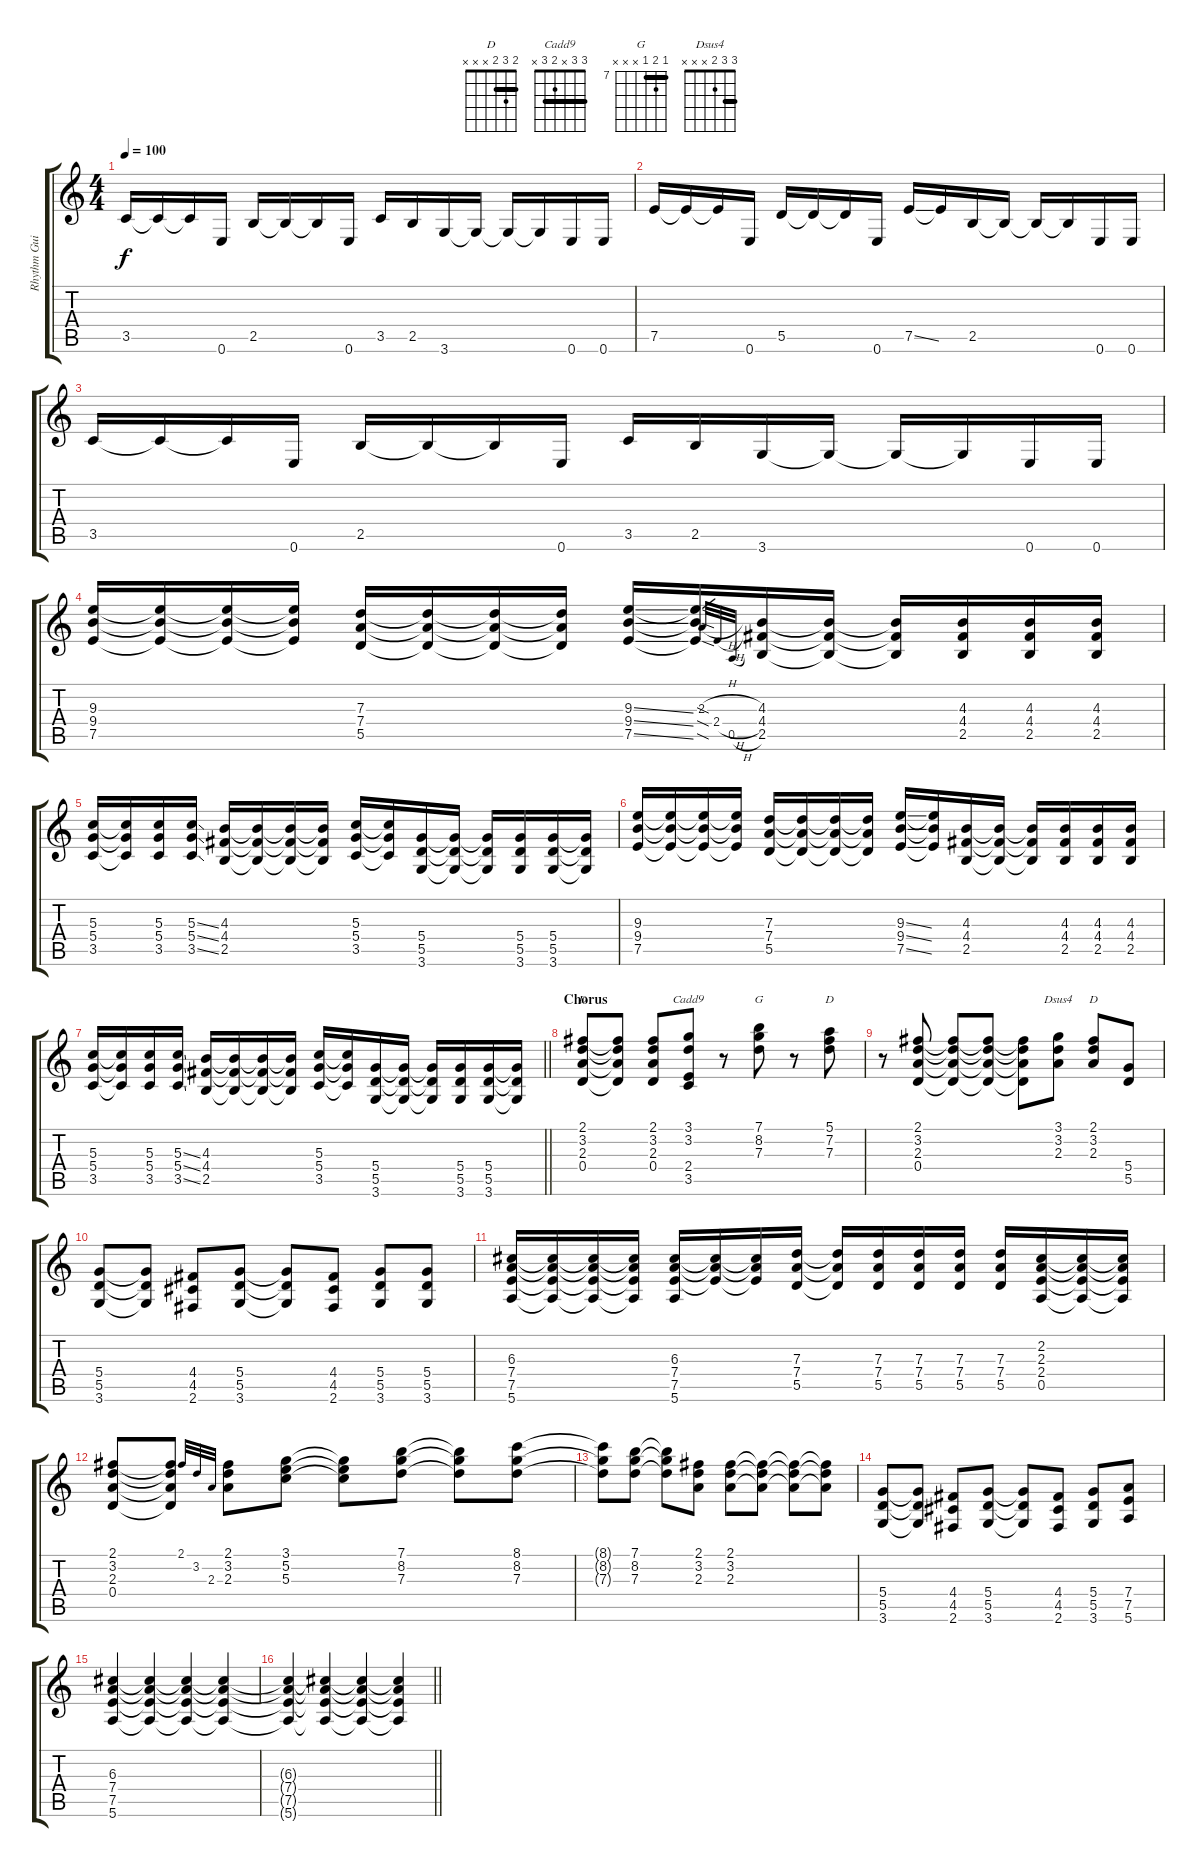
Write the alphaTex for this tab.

\track ("Rhythm Guitar" "Rhythm Gui") {solo instrument distortionguitar}
\staff {score tabs}
\tuning (E4 B3 G3 D3 A2 E2) {hide}
\chord ("D" 2 3 2 0 x x) {barre 2}
\chord ("Cadd9" 3 3 x 2 3 x) {barre 3}
\chord ("G" 7 8 7 x x x) {firstfret 7 barre 7}
\chord ("D" 5 7 7 x x x) {firstfret 5}
\chord ("Dsus4" 3 3 2 x x x) {barre 3}
\chord ("D" 2 3 2 x x x) {barre 2}
\ts (4 4)
\tempo 100
\clef g2
\ks c
3.5.16{dy f} 3.5{t}.16 3.5{t}.16 0.6.16 2.5.16 2.5{t}.16 2.5{t}.16 0.6.16 3.5.16 2.5.16 3.6.16 3.6{t}.16 3.6{t}.16 3.6{t}.16 0.6.16 0.6.16 |
7.5.16 7.5{t}.16 7.5{t}.16 0.6.16 5.5.16 5.5{t}.16 5.5{t}.16 0.6.16 7.5{ss}.16 7.5{t}.16 2.5.16 2.5{t}.16 2.5{t}.16 2.5{t}.16 0.6.16 0.6.16 |
3.5.16 3.5{t}.16 3.5{t}.16 0.6.16 2.5.16 2.5{t}.16 2.5{t}.16 0.6.16 3.5.16 2.5.16 3.6.16 3.6{t}.16 3.6{t}.16 3.6{t}.16 0.6.16 0.6.16 |
(9.3 9.4 7.5).16 (9.3{t} 9.4{t} 7.5{t}).16 (9.3{t} 9.4{t} 7.5{t}).16 (9.3{t} 9.4{t} 7.5{t}).16 (7.3 7.4 5.5).16 (7.3{t} 7.4{t} 5.5{t}).16 (7.3{t} 7.4{t} 5.5{t}).16 (7.3{t} 7.4{t} 5.5{t}).16 (9.3{ss} 9.4{ss} 7.5{ss}).16 (9.3{sod t} 9.4{sod t} 7.5{sod t}).16 2.3{h}.32{gr} 2.4{h}.32{gr} 0.5{h}.32{gr} (4.3 4.4 2.5).16 (4.3{t} 4.4{t} 2.5{t}).16 (4.3{t} 4.4{t} 2.5{t}).16 (4.3 4.4 2.5).16 (4.3 4.4 2.5).16 (4.3 4.4 2.5).16 |
(5.3 5.4 3.5).16 (5.3{t} 5.4{t} 3.5{t}).16 (5.3 5.4 3.5).16 (5.3{ss} 5.4{ss} 3.5{ss}).16 (4.3 4.4 2.5).16 (4.3{t} 4.4{t} 2.5{t}).16 (4.3{t} 4.4{t} 2.5{t}).16 (4.3{t} 4.4{t} 2.5{t}).16 (5.3 5.4 3.5).16 (5.3{t} 5.4{t} 3.5{t}).16 (5.4 5.5 3.6).16 (5.4{t} 5.5{t} 3.6{t}).16 (5.4{t} 5.5{t} 3.6{t}).16 (5.4 5.5 3.6).16 (5.4 5.5 3.6).16 (5.4{t} 5.5{t} 3.6{t}).16 |
(9.3 9.4 7.5).16 (9.3{t} 9.4{t} 7.5{t}).16 (9.3{t} 9.4{t} 7.5{t}).16 (9.3{t} 9.4{t} 7.5{t}).16 (7.3 7.4 5.5).16 (7.3{t} 7.4{t} 5.5{t}).16 (7.3{t} 7.4{t} 5.5{t}).16 (7.3{t} 7.4{t} 5.5{t}).16 (9.3{ss} 9.4{ss} 7.5{ss}).16 (9.3{t} 9.4{t} 7.5{t}).16 (4.3 4.4 2.5).16 (4.3{t} 4.4{t} 2.5{t}).16 (4.3{t} 4.4{t} 2.5{t}).16 (4.3 4.4 2.5).16 (4.3 4.4 2.5).16 (4.3 4.4 2.5).16 |
\barLineRight lightlight
(5.3 5.4 3.5).16 (5.3{t} 5.4{t} 3.5{t}).16 (5.3 5.4 3.5).16 (5.3{ss} 5.4{ss} 3.5{ss}).16 (4.3 4.4 2.5).16 (4.3{t} 4.4{t} 2.5{t}).16 (4.3{t} 4.4{t} 2.5{t}).16 (4.3{t} 4.4{t} 2.5{t}).16 (5.3 5.4 3.5).16 (5.3{t} 5.4{t} 3.5{t}).16 (5.4 5.5 3.6).16 (5.4{t} 5.5{t} 3.6{t}).16 (5.4{t} 5.5{t} 3.6{t}).16 (5.4 5.5 3.6).16 (5.4 5.5 3.6).16 (5.4{t} 5.5{t} 3.6{t}).16 |
\section ("" "Chorus")
(2.1 3.2 2.3 0.4).8{ch "D"} (2.1{t} 3.2{t} 2.3{t} 0.4{t}).8 (2.1 3.2 2.3 0.4).8 (3.1 3.2 2.4 3.5).8{ch "Cadd9"} r.8 (7.1 8.2 7.3).8{ch "G"} r.8 (5.1 7.2 7.3).8{ch "D"} |
r.8 (2.1 3.2 2.3 0.4).8 (2.1{t} 3.2{t} 2.3{t} 0.4{t}).8 (2.1{t} 3.2{t} 2.3{t} 0.4{t}).8 (2.1{t} 3.2{t} 2.3{t} 0.4{t}).8 (3.1 3.2 2.3).8{ch "Dsus4"} (2.1 3.2 2.3).8{ch "D"} (5.4 5.5).8 |
(5.4 5.5 3.6).8 (5.4{t} 5.5{t} 3.6{t}).8 (4.4 4.5 2.6).8 (5.4 5.5 3.6).8 (5.4{t} 5.5{t} 3.6{t}).8 (4.4 4.5 2.6).8 (5.4 5.5 3.6).8 (5.4 5.5 3.6).8 |
(6.3 7.4 7.5 5.6).16 (6.3{t} 7.4{t} 7.5{t} 5.6{t}).16 (6.3{t} 7.4{t} 7.5{t} 5.6{t}).16 (6.3{t} 7.4{t} 7.5{t} 5.6{t}).16 (6.3 7.4 7.5 5.6).16 (6.3{t} 7.4{t} 7.5{t}).16 (6.3{t} 7.4{t} 7.5{t}).16 (7.3 7.4 5.5).16 (7.3{t} 7.4{t} 5.5{t}).16 (7.3 7.4 5.5).16 (7.3 7.4 5.5).16 (7.3 7.4 5.5).16 (7.3 7.4 5.5).16 (2.2 2.3 2.4 0.5).16 (2.2{t} 2.3{t} 2.4{t} 0.5{t}).16 (2.2{t} 2.3{t} 2.4{t} 0.5{t}).16 |
(2.1 3.2 2.3 0.4).8 (2.1{t} 3.2{t} 2.3{t} 0.4{t}).8 2.1.32{gr onbeat} 3.2.32{gr onbeat} 2.3.32{gr onbeat} (2.1 3.2 2.3).8 (3.1 5.2 5.3).8 (3.1{t} 5.2{t} 5.3{t}).8 (7.1 8.2 7.3).8 (7.1{t} 8.2{t} 7.3{t}).8 (8.1 8.2 7.3).8 |
(8.1{t} 8.2{t} 7.3{t}).8 (7.1 8.2 7.3).8 (7.1{t} 8.2{t} 7.3{t}).8 (2.1 3.2 2.3).8 (2.1 3.2 2.3).8 (2.1{t} 3.2{t} 2.3{t}).8 (2.1{t} 3.2{t} 2.3{t}).8 (2.1{t} 3.2{t} 2.3{t}).8 |
(5.4 5.5 3.6).8 (5.4{t} 5.5{t} 3.6{t}).8 (4.4 4.5 2.6).8 (5.4 5.5 3.6).8 (5.4{t} 5.5{t} 3.6{t}).8 (4.4 4.5 2.6).8 (5.4 5.5 3.6).8 (7.4 7.5 5.6).8 |
(6.3 7.4 7.5 5.6).4 (6.3{t} 7.4{t} 7.5{t} 5.6{t}).4 (6.3{t} 7.4{t} 7.5{t} 5.6{t}).4 (6.3{t} 7.4{t} 7.5{t} 5.6{t}).4 |
\barLineRight lightlight
(6.3{t} 7.4{t} 7.5{t} 5.6{t}).4 (6.3{t} 7.4{t} 7.5{t} 5.6{t}).4 (6.3{t} 7.4{t} 7.5{t} 5.6{t}).4 (6.3{t} 7.4{t} 7.5{t} 5.6{t}).4
